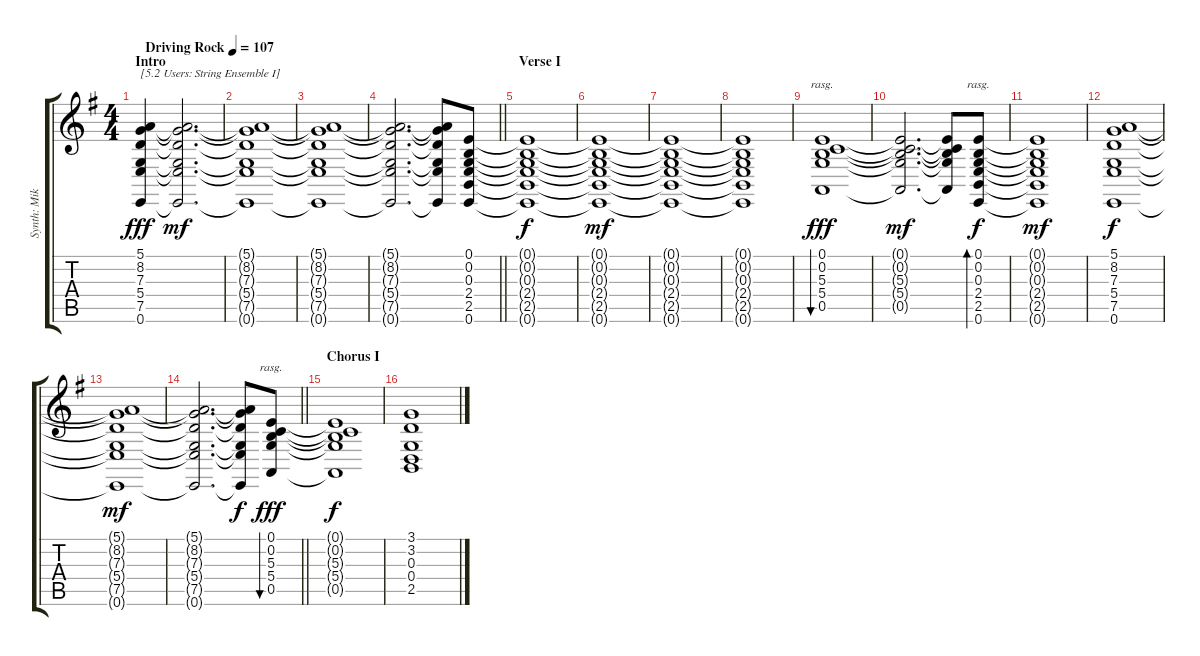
\track ("Synth: Mike" "Synth: Mik") {instrument stringensemble1}
\staff {score tabs}
\tuning (E4 B3 G3 D3 A2 E2) {hide}
\ts (4 4)
\section ("" "Intro")
\tempo (107 "Driving Rock")
\clef g2
\ks g
(5.1 8.2 7.3 5.4 7.5 0.6).4{txt "[5.2 Users: String Ensemble I]" dy fff volume 0 instrument stringensemble1} (5.1{t} 8.2{t} 7.3{t} 5.4{t} 7.5{t} 0.6{t}).2{d dy mf volume 10} |
(5.1{t} 8.2{t} 7.3{t} 5.4{t} 7.5{t} 0.6{t}).1 |
(5.1{t} 8.2{t} 7.3{t} 5.4{t} 7.5{t} 0.6{t}).1 |
\barLineRight lightlight
(5.1{t} 8.2{t} 7.3{t} 5.4{t} 7.5{t} 0.6{t}).2{d} (5.1{t} 8.2{t} 7.3{t} 5.4{t} 7.5{t} 0.6{t}).8 (0.1 0.2 0.3 2.4 2.5 0.6).8 |
\section ("" "Verse I")
(0.1{t} 0.2{t} 0.3{t} 2.4{t} 2.5{t} 0.6{t}).1{dy f} |
(0.1{t} 0.2{t} 0.3{t} 2.4{t} 2.5{t} 0.6{t}).1{dy mf} |
(0.1{t} 0.2{t} 0.3{t} 2.4{t} 2.5{t} 0.6{t}).1 |
(0.1{t} 0.2{t} 0.3{t} 2.4{t} 2.5{t} 0.6{t}).1 |
(0.1 0.2 5.3 5.4 0.5).1{bu 120 rasg ii dy fff} |
(0.1{t} 0.2{t} 5.3{t} 5.4{t} 0.5{t}).2{d dy mf} (0.1{t} 0.2{t} 5.3{t} 5.4{t} 0.5{t}).8 (0.1 0.2 0.3 2.4 2.5 0.6).8{bd 480 rasg ii dy f} |
(0.1{t} 0.2{t} 0.3{t} 2.4{t} 2.5{t} 0.6{t}).1{dy mf} |
(5.1 8.2 7.3 5.4 7.5 0.6).1{dy f} |
(5.1{t} 8.2{t} 7.3{t} 5.4{t} 7.5{t} 0.6{t}).1{dy mf} |
\barLineRight lightlight
(5.1{t} 8.2{t} 7.3{t} 5.4{t} 7.5{t} 0.6{t}).2{d} (5.1{t} 8.2{t} 7.3{t} 5.4{t} 7.5{t} 0.6{t}).8{dy f} (0.1 0.2 5.3 5.4 0.5).8{bu 120 rasg ii dy fff} |
\section ("" "Chorus I")
(0.1{t} 0.2{t} 5.3{t} 5.4{t} 0.5{t}).1{dy f} |
(3.1 3.2 0.3 0.4 2.5).1
